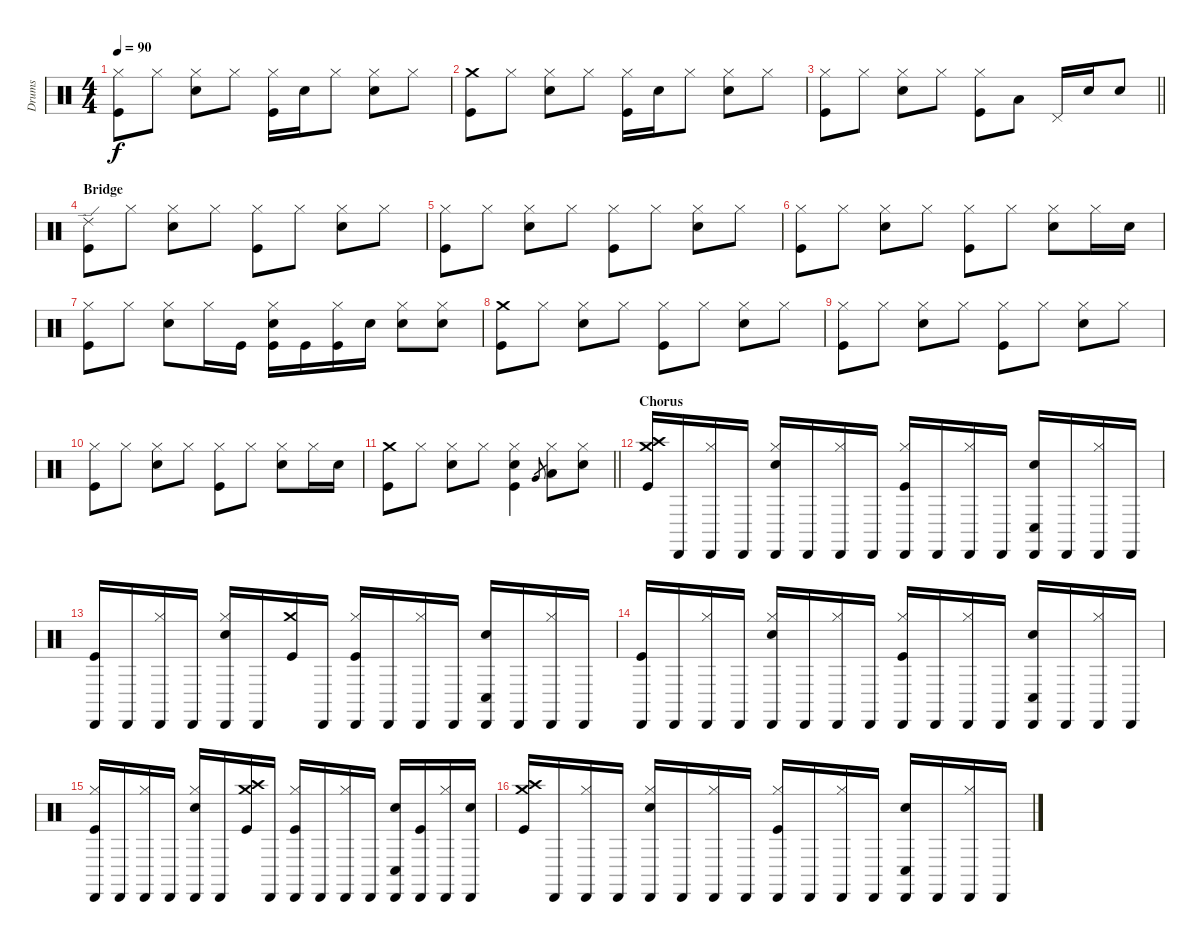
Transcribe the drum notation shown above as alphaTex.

\track ("Drums" "Drums") {instrument percussion}
\staff {score}
\articulation defaults
\ts (4 4)
\tempo 90
\clef neutral
\ks c
("Hi-Hat (closed)" "Kick (hit)").8{dy f} "Hi-Hat (closed)".8 ("Hi-Hat (closed)" "Electric Snare (hit)").8 "Hi-Hat (closed)".8 ("Hi-Hat (closed)" "Kick (hit)").16 "Electric Snare (hit)".16 "Hi-Hat (closed)".8 ("Hi-Hat (closed)" "Electric Snare (hit)").8 "Hi-Hat (closed)".8 |
("Crash medium (hit)" "Kick (hit)").8 "Hi-Hat (closed)".8 ("Hi-Hat (closed)" "Electric Snare (hit)").8 "Hi-Hat (closed)".8 ("Hi-Hat (closed)" "Kick (hit)").16 "Electric Snare (hit)".16 "Hi-Hat (closed)".8 ("Hi-Hat (closed)" "Electric Snare (hit)").8 "Hi-Hat (closed)".8 |
\barLineRight lightlight
("Hi-Hat (closed)" "Kick (hit)").8 "Hi-Hat (closed)".8 ("Hi-Hat (closed)" "Electric Snare (hit)").8 "Hi-Hat (closed)".8 ("Hi-Hat (closed)" "Kick (hit)").8 "Low Tom (hit)".8 "Pedal Hi-Hat (hit)".16 "Electric Snare (hit)".16 "Electric Snare (hit)".8 |
\section ("" "Bridge")
("Ride (edge) 2" "Kick (hit)").8 "Hi-Hat (closed)".8 ("Hi-Hat (closed)" "Electric Snare (hit)").8 "Hi-Hat (closed)".8 ("Hi-Hat (closed)" "Kick (hit)").8 "Hi-Hat (closed)".8 ("Hi-Hat (closed)" "Electric Snare (hit)").8 "Hi-Hat (closed)".8 |
("Hi-Hat (closed)" "Kick (hit)").8 "Hi-Hat (closed)".8 ("Hi-Hat (closed)" "Electric Snare (hit)").8 "Hi-Hat (closed)".8 ("Hi-Hat (closed)" "Kick (hit)").8 "Hi-Hat (closed)".8 ("Hi-Hat (closed)" "Electric Snare (hit)").8 "Hi-Hat (closed)".8 |
("Hi-Hat (closed)" "Kick (hit)").8 "Hi-Hat (closed)".8 ("Hi-Hat (closed)" "Electric Snare (hit)").8 "Hi-Hat (closed)".8 ("Hi-Hat (closed)" "Kick (hit)").8 "Hi-Hat (closed)".8 ("Hi-Hat (closed)" "Electric Snare (hit)").8 "Hi-Hat (closed)".16 "Electric Snare (hit)".16 |
("Hi-Hat (closed)" "Kick (hit)").8 "Hi-Hat (closed)".8 ("Hi-Hat (closed)" "Electric Snare (hit)").8 "Hi-Hat (closed)".16 "Kick (hit)".16 ("Hi-Hat (closed)" "Electric Snare (hit)" "Kick (hit)").16 "Kick (hit)".16 ("Hi-Hat (closed)" "Kick (hit)").16 "Electric Snare (hit)".16 ("Hi-Hat (closed)" "Electric Snare (hit)").8 ("Hi-Hat (closed)" "Electric Snare (hit)").8 |
("Crash medium (hit)" "Kick (hit)").8 "Hi-Hat (closed)".8 ("Hi-Hat (closed)" "Electric Snare (hit)").8 "Hi-Hat (closed)".8 ("Hi-Hat (closed)" "Kick (hit)").8 "Hi-Hat (closed)".8 ("Hi-Hat (closed)" "Electric Snare (hit)").8 "Hi-Hat (closed)".8 |
("Hi-Hat (closed)" "Kick (hit)").8 "Hi-Hat (closed)".8 ("Hi-Hat (closed)" "Electric Snare (hit)").8 "Hi-Hat (closed)".8 ("Hi-Hat (closed)" "Kick (hit)").8 "Hi-Hat (closed)".8 ("Hi-Hat (closed)" "Electric Snare (hit)").8 "Hi-Hat (closed)".8 |
("Hi-Hat (closed)" "Kick (hit)").8 "Hi-Hat (closed)".8 ("Hi-Hat (closed)" "Electric Snare (hit)").8 "Hi-Hat (closed)".8 ("Hi-Hat (closed)" "Kick (hit)").8 "Hi-Hat (closed)".8 ("Hi-Hat (closed)" "Electric Snare (hit)").8 "Hi-Hat (closed)".16 "Electric Snare (hit)".16 |
\barLineRight lightlight
("Crash medium (hit)" "Kick (hit)").8 "Hi-Hat (closed)".8 ("Hi-Hat (closed)" "Electric Snare (hit)").8 "Hi-Hat (closed)".8 ("Hi-Hat (closed)" "Electric Snare (hit)" "Kick (hit)").4 "Very Low Tom (hit)".8{gr} ("Hi-Hat (closed)" "Low Tom (hit)").8 ("Hi-Hat (closed)" "Electric Snare (hit)").8 |
\section ("" "Chorus")
("Crash medium (hit)" "Crash high (hit)" "Kick (hit)").16 "Cabasa (hit)".16 ("Cabasa (hit)" "Hi-Hat (closed)").16 "Cabasa (hit)".16 ("Cabasa (hit)" "Hi-Hat (closed)" "Electric Snare (hit)").16 "Cabasa (hit)".16 ("Cabasa (hit)" "Hi-Hat (closed)").16 "Cabasa (hit)".16 ("Cabasa (hit)" "Hi-Hat (closed)" "Kick (hit)").16 "Cabasa (hit)".16 ("Cabasa (hit)" "Hi-Hat (closed)").16 "Cabasa (hit)".16 ("Cabasa (hit)" "Conga low (hit)" "Electric Snare (hit)").16 "Cabasa (hit)".16 ("Cabasa (hit)" "Hi-Hat (closed)").16 "Cabasa (hit)".16 |
("Cabasa (hit)" "Kick (hit)").16 "Cabasa (hit)".16 ("Cabasa (hit)" "Hi-Hat (closed)").16 "Cabasa (hit)".16 ("Cabasa (hit)" "Hi-Hat (closed)" "Electric Snare (hit)").16 "Cabasa (hit)".16 ("Crash medium (hit)" "Kick (hit)").16 "Cabasa (hit)".16 ("Cabasa (hit)" "Hi-Hat (closed)" "Kick (hit)").16 "Cabasa (hit)".16 ("Cabasa (hit)" "Hi-Hat (closed)").16 "Cabasa (hit)".16 ("Cabasa (hit)" "Conga low (hit)" "Electric Snare (hit)").16 "Cabasa (hit)".16 ("Cabasa (hit)" "Hi-Hat (closed)").16 "Cabasa (hit)".16 |
("Cabasa (hit)" "Kick (hit)").16 "Cabasa (hit)".16 ("Cabasa (hit)" "Hi-Hat (closed)").16 "Cabasa (hit)".16 ("Cabasa (hit)" "Hi-Hat (closed)" "Electric Snare (hit)").16 "Cabasa (hit)".16 ("Cabasa (hit)" "Hi-Hat (closed)").16 "Cabasa (hit)".16 ("Cabasa (hit)" "Hi-Hat (closed)" "Kick (hit)").16 "Cabasa (hit)".16 ("Cabasa (hit)" "Hi-Hat (closed)").16 "Cabasa (hit)".16 ("Cabasa (hit)" "Conga low (hit)" "Electric Snare (hit)").16 "Cabasa (hit)".16 ("Cabasa (hit)" "Hi-Hat (closed)").16 "Cabasa (hit)".16 |
("Cabasa (hit)" "Hi-Hat (closed)" "Kick (hit)").16 "Cabasa (hit)".16 ("Cabasa (hit)" "Hi-Hat (closed)").16 "Cabasa (hit)".16 ("Cabasa (hit)" "Hi-Hat (closed)" "Electric Snare (hit)").16 "Cabasa (hit)".16 ("Crash high (hit)" "Crash medium (hit)" "Kick (hit)").16 "Cabasa (hit)".16 ("Cabasa (hit)" "Hi-Hat (closed)" "Kick (hit)").16 "Cabasa (hit)".16 ("Cabasa (hit)" "Hi-Hat (closed)").16 "Cabasa (hit)".16 ("Cabasa (hit)" "Conga low (hit)" "Electric Snare (hit)").16 ("Cabasa (hit)" "Kick (hit)").16 ("Cabasa (hit)" "Hi-Hat (closed)").16 ("Cabasa (hit)" "Electric Snare (hit)").16 |
("Crash medium (hit)" "Crash high (hit)" "Kick (hit)").16 "Cabasa (hit)".16 ("Cabasa (hit)" "Hi-Hat (closed)").16 "Cabasa (hit)".16 ("Cabasa (hit)" "Hi-Hat (closed)" "Electric Snare (hit)").16 "Cabasa (hit)".16 ("Cabasa (hit)" "Hi-Hat (closed)").16 "Cabasa (hit)".16 ("Cabasa (hit)" "Hi-Hat (closed)" "Kick (hit)").16 "Cabasa (hit)".16 ("Cabasa (hit)" "Hi-Hat (closed)").16 "Cabasa (hit)".16 ("Cabasa (hit)" "Conga low (hit)" "Electric Snare (hit)").16 "Cabasa (hit)".16 ("Cabasa (hit)" "Hi-Hat (closed)").16 "Cabasa (hit)".16
